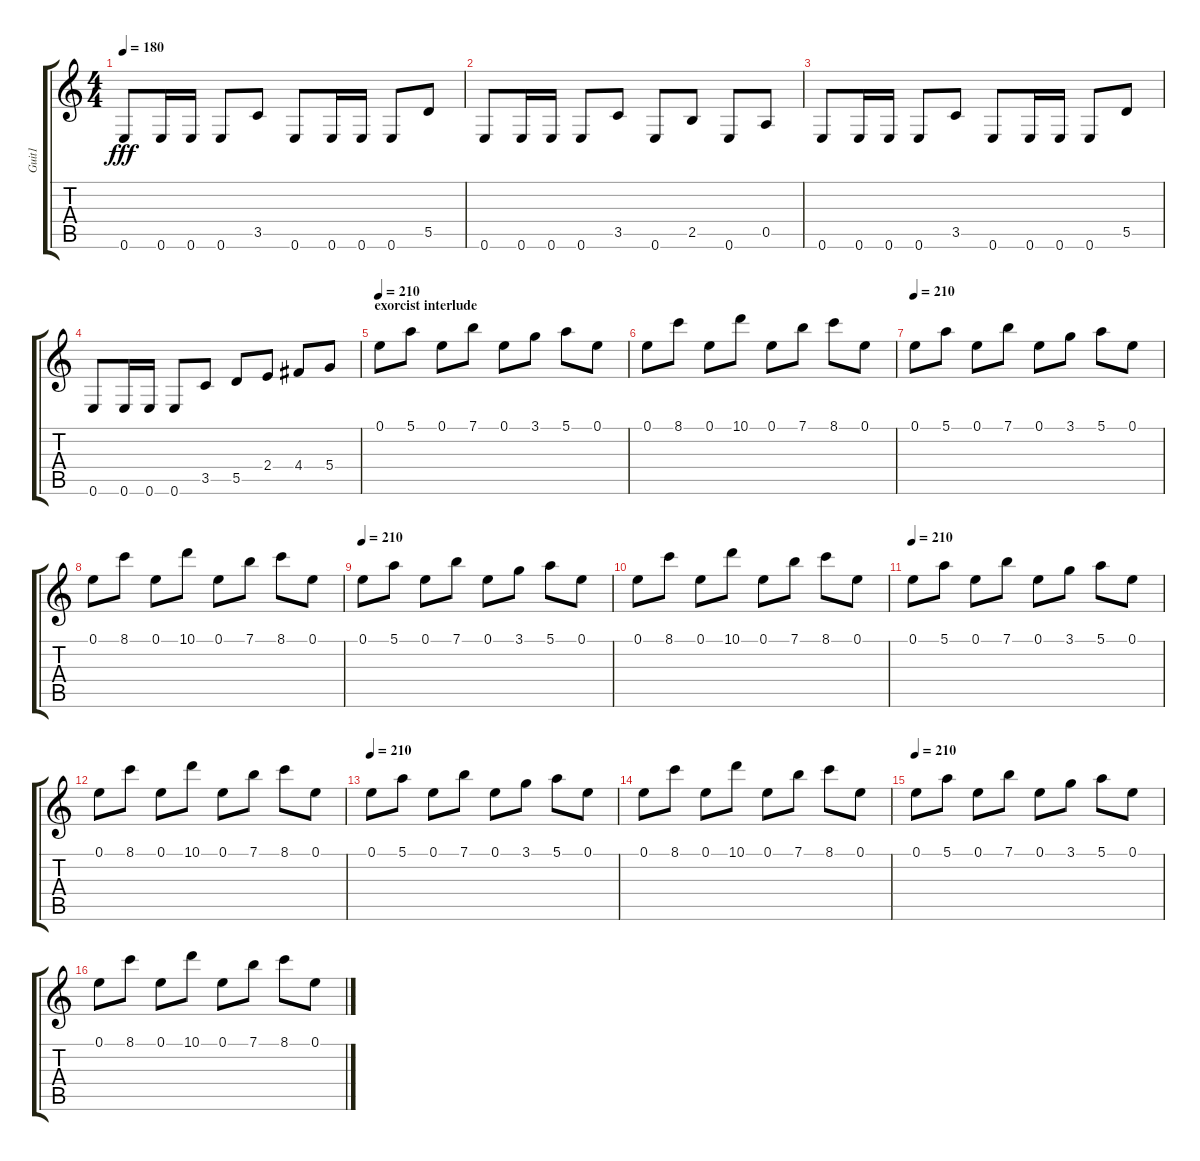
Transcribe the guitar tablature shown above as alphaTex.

\track ("Guit1" "Guit1") {instrument electricguitarclean}
\staff {score tabs}
\tuning (E4 B3 G3 D3 A2 E2) {hide}
\ts (4 4)
\tempo 180
\clef g2
\ks c
0.6.8{dy fff} 0.6.16 0.6.16 0.6.8 3.5.8 0.6.8 0.6.16 0.6.16 0.6.8 5.5.8 |
0.6.8 0.6.16 0.6.16 0.6.8 3.5.8 0.6.8 2.5.8 0.6.8 0.5.8 |
0.6.8 0.6.16 0.6.16 0.6.8 3.5.8 0.6.8 0.6.16 0.6.16 0.6.8 5.5.8 |
0.6.8 0.6.16 0.6.16 0.6.8 3.5.8 5.5.8 2.4.8 4.4.8 5.4.8 |
\section ("" "exorcist interlude")
\tempo 210
0.1.8{instrument overdrivenguitar} 5.1.8 0.1.8 7.1.8 0.1.8 3.1.8 5.1.8 0.1.8 |
0.1.8 8.1.8 0.1.8 10.1.8 0.1.8 7.1.8 8.1.8 0.1.8 |
\tempo 210
0.1.8{instrument overdrivenguitar} 5.1.8 0.1.8 7.1.8 0.1.8 3.1.8 5.1.8 0.1.8 |
0.1.8 8.1.8 0.1.8 10.1.8 0.1.8 7.1.8 8.1.8 0.1.8 |
\tempo 210
0.1.8{instrument overdrivenguitar} 5.1.8 0.1.8 7.1.8 0.1.8 3.1.8 5.1.8 0.1.8 |
0.1.8 8.1.8 0.1.8 10.1.8 0.1.8 7.1.8 8.1.8 0.1.8 |
\tempo 210
0.1.8{instrument overdrivenguitar} 5.1.8 0.1.8 7.1.8 0.1.8 3.1.8 5.1.8 0.1.8 |
0.1.8 8.1.8 0.1.8 10.1.8 0.1.8 7.1.8 8.1.8 0.1.8 |
\tempo 210
0.1.8{instrument overdrivenguitar} 5.1.8 0.1.8 7.1.8 0.1.8 3.1.8 5.1.8 0.1.8 |
0.1.8 8.1.8 0.1.8 10.1.8 0.1.8 7.1.8 8.1.8 0.1.8 |
\tempo 210
0.1.8{instrument overdrivenguitar} 5.1.8 0.1.8 7.1.8 0.1.8 3.1.8 5.1.8 0.1.8 |
0.1.8 8.1.8 0.1.8 10.1.8 0.1.8 7.1.8 8.1.8 0.1.8
